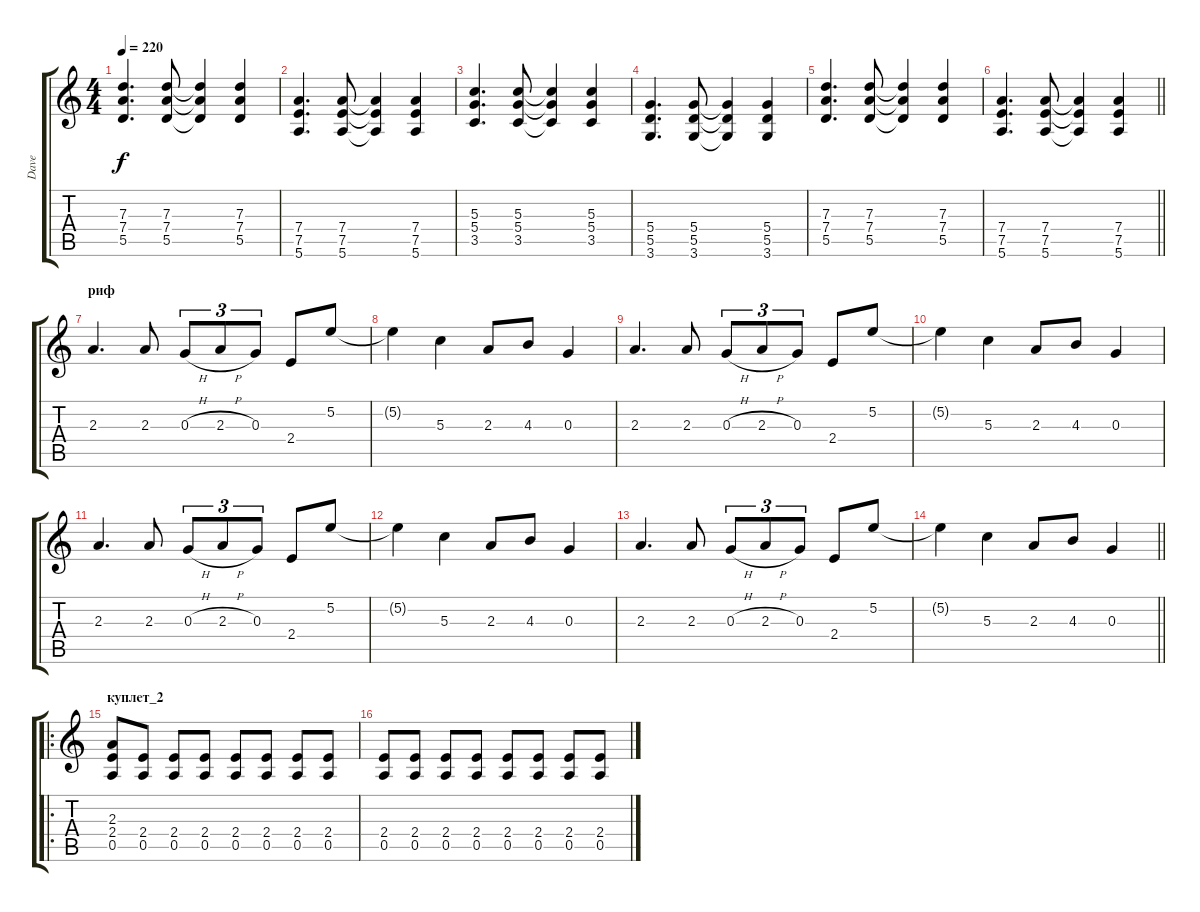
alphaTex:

\track ("Dave" "Dave") {instrument distortionguitar}
\staff {score tabs}
\tuning (E4 B3 G3 D3 A2 E2) {hide}
\ts (4 4)
\tempo 220
\clef g2
\ks c
(7.3 7.4 5.5).4{d dy f} (7.3 7.4 5.5).8 (7.3{t} 7.4{t} 5.5{t}).4 (7.3 7.4 5.5).4 |
(7.4 7.5 5.6).4{d} (7.4 7.5 5.6).8 (7.4{t} 7.5{t} 5.6{t}).4 (7.4 7.5 5.6).4 |
(5.3 5.4 3.5).4{d} (5.3 5.4 3.5).8 (5.3{t} 5.4{t} 3.5{t}).4 (5.3 5.4 3.5).4 |
(5.4 5.5 3.6).4{d} (5.4 5.5 3.6).8 (5.4{t} 5.5{t} 3.6{t}).4 (5.4 5.5 3.6).4 |
(7.3 7.4 5.5).4{d} (7.3 7.4 5.5).8 (7.3{t} 7.4{t} 5.5{t}).4 (7.3 7.4 5.5).4 |
\barLineRight lightlight
(7.4 7.5 5.6).4{d} (7.4 7.5 5.6).8 (7.4{t} 7.5{t} 5.6{t}).4 (7.4 7.5 5.6).4 |
\section ("" "риф")
2.3.4{d} 2.3.8 0.3{h}.8{tu (3 2)} 2.3{h}.8{tu (3 2)} 0.3.8{tu (3 2)} 2.4.8 5.2.8 |
5.2{t}.4 5.3.4 2.3.8 4.3.8 0.3.4 |
2.3.4{d} 2.3.8 0.3{h}.8{tu (3 2)} 2.3{h}.8{tu (3 2)} 0.3.8{tu (3 2)} 2.4.8 5.2.8 |
5.2{t}.4 5.3.4 2.3.8 4.3.8 0.3.4 |
2.3.4{d} 2.3.8 0.3{h}.8{tu (3 2)} 2.3{h}.8{tu (3 2)} 0.3.8{tu (3 2)} 2.4.8 5.2.8 |
5.2{t}.4 5.3.4 2.3.8 4.3.8 0.3.4 |
2.3.4{d} 2.3.8 0.3{h}.8{tu (3 2)} 2.3{h}.8{tu (3 2)} 0.3.8{tu (3 2)} 2.4.8 5.2.8 |
\barLineRight lightlight
5.2{t}.4 5.3.4 2.3.8 4.3.8 0.3.4 |
\ro
\section ("" "куплет_2")
(2.3 2.4 0.5).8 (2.4 0.5).8 (2.4 0.5).8 (2.4 0.5).8 (2.4 0.5).8 (2.4 0.5).8 (2.4 0.5).8 (2.4 0.5).8 |
(2.4 0.5).8 (2.4 0.5).8 (2.4 0.5).8 (2.4 0.5).8 (2.4 0.5).8 (2.4 0.5).8 (2.4 0.5).8 (2.4 0.5).8
